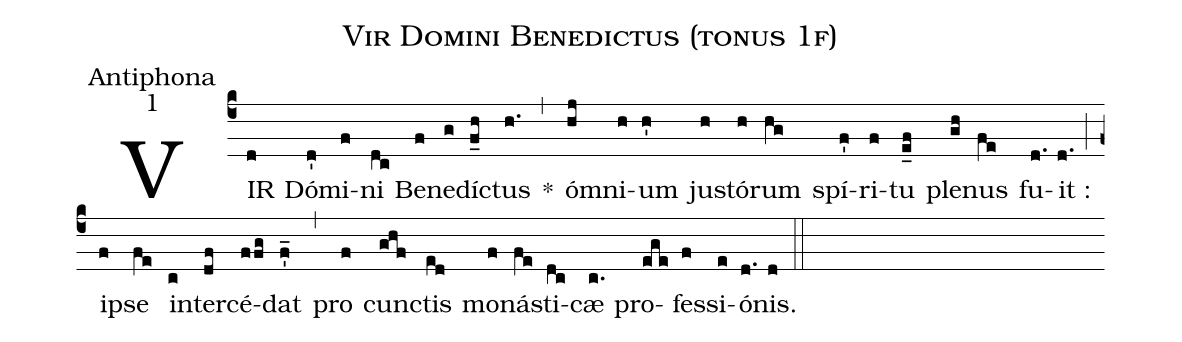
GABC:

name:Vir Domini Benedictus (tonus 1f);
office-part:Antiphona;
mode:1;
%%
(c4) VIR(d) Dó(d')mi(f)ni(dc) Be(f)ne(g)díc(f_h)tus(h.) *(,) óm(hj)ni(h)um(h') ju(h)stó(h)rum(hg) spí(f')ri(f)tu(e_f) ple(gh)nus(fe) fu(d.)it :(d.) (;) i(f)pse(fe) in(c)ter(df)cé(ffg)dat(f'_) (,) pro(f) cunc(ghf)tis(ed) mo(f)ná(fe)sti(dc)cæ(c.) pro(ege)fes(f)si(e)ó(d.)nis.(d) (::)
